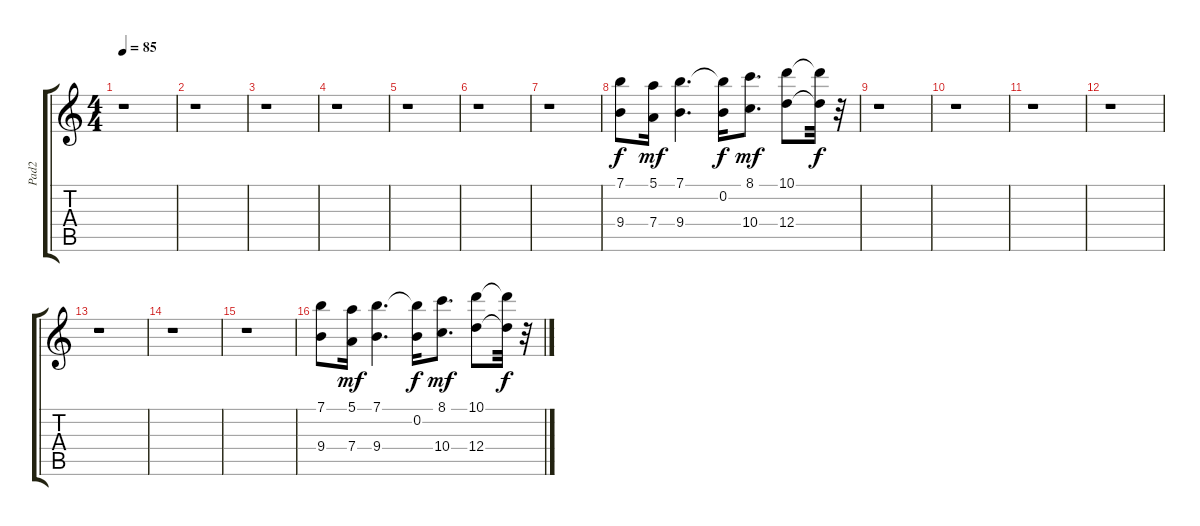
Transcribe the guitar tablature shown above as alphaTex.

\track ("Pad2" "Pad2") {instrument acousticguitarsteel}
\staff {score tabs}
\tuning (E4 B3 G3 D3 A2 E2) {hide}
\ts (4 4)
\tempo 85
\clef g2
\ks c
r.1{dy f} |
r.1 |
r.1 |
r.1 |
r.1 |
r.1 |
r.1 |
(7.1 9.4).8{volume 9 instrument acousticguitarsteel} (5.1 7.4).16{dy mf} (7.1 9.4).4{d} (7.1{t} 0.2).16{dy f} (8.1 10.4).8{d dy mf} (10.1 12.4).8 (10.1{t} 12.4{t}).32{dy f} r.32 |
r.1 |
r.1 |
r.1 |
r.1 |
r.1 |
r.1 |
r.1 |
(7.1 9.4).8{volume 9 instrument acousticguitarsteel} (5.1 7.4).16{dy mf} (7.1 9.4).4{d} (7.1{t} 0.2).16{dy f} (8.1 10.4).8{d dy mf} (10.1 12.4).8 (10.1{t} 12.4{t}).32{dy f} r.32
